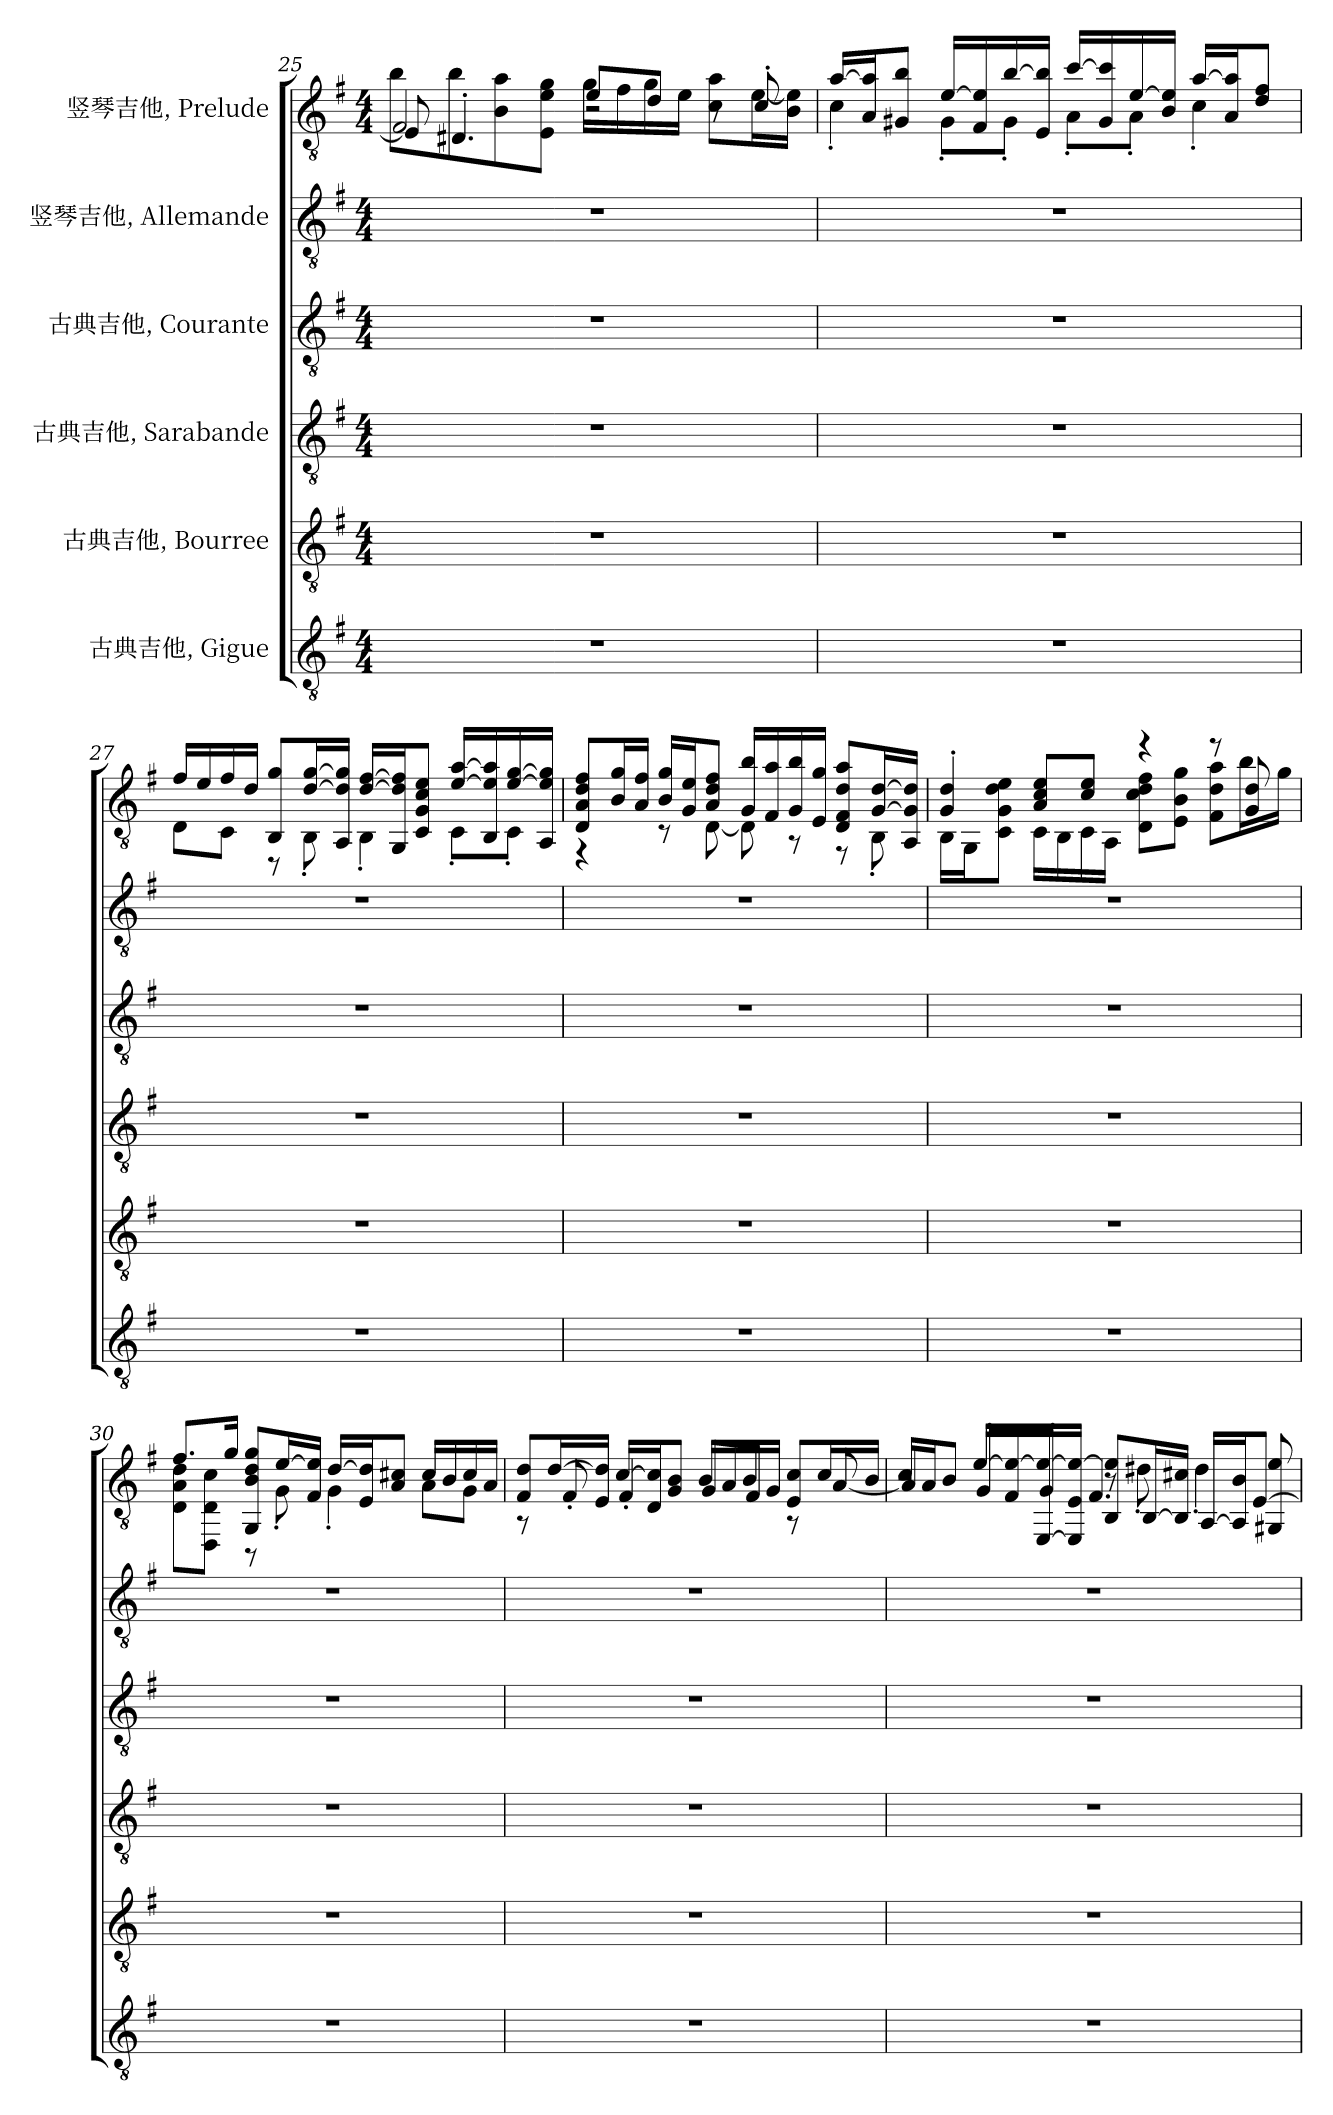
**kern	**kern	**kern	**kern	**kern	**kern
*part6	*part5	*part4	*part3	*part2	*part1
*staff6	*staff5	*staff4	*staff3	*staff2	*staff1
*I"古典吉他, Gigue	*I"古典吉他, Bourree	*I"古典吉他, Sarabande	*I"古典吉他, Courante	*I"竖琴吉他, Allemande	*I"竖琴吉他, Prelude
*clefGv2	*clefGv2	*clefGv2	*clefGv2	*clefGv2	*clefGv2
*k[f#]	*k[f#]	*k[f#]	*k[f#]	*k[f#]	*k[f#]
*M4/4	*M4/4	*M4/4	*M4/4	*M4/4	*M4/4
=25	=25	=25	=25	=25	=25
*	*	*	*	*	*^
*	*	*	*	*	*	*^
1r	1r	1r	1r	1r	2F#/	8b\L	8E/]
.	.	.	.	.	.	8b\	4.D#X'/
.	.	.	.	.	.	8B\ 8a\	.
.	.	.	.	.	.	8E\ 8e\ 8g\J	.
.	.	.	.	.	8e/L	16g\LL	2r
.	.	.	.	.	.	16f#\	.
.	.	.	.	.	8d/J	16g\	.
.	.	.	.	.	.	16e\JJ	.
.	.	.	.	.	8r	8c\ 8a\L	.
.	.	.	.	.	8c'/	[16e\L	.
.	.	.	.	.	.	16B\ 16e\]JJ	.
*	*	*	*	*	*	*v	*v
!!LO:PB:g=z
=26	=26	=26	=26	=26	=26	=26
1r	1r	1r	1r	1r	[16a/LL	4c'\
.	.	.	.	.	16A/ 16a/]J	.
.	.	.	.	.	8G#X/ 8b/J	.
.	.	.	.	.	[16e/LL	8G#'\L
.	.	.	.	.	16F#/ 16e/]	.
.	.	.	.	.	[16b/	8G#'\J
.	.	.	.	.	16E/ 16b/]JJ	.
.	.	.	.	.	[16cc/LL	8A'\L
.	.	.	.	.	16G#/ 16cc/]	.
.	.	.	.	.	[16e/	8A'\J
.	.	.	.	.	16B/ 16e/]JJ	.
.	.	.	.	.	[16a/LL	4c'\
.	.	.	.	.	16A/ 16a/]J	.
.	.	.	.	.	8d/ 8f#/J	.
=27	=27	=27	=27	=27	=27	=27
1r	1r	1r	1r	1r	16f#/LL	8D\L
.	.	.	.	.	16e/	.
.	.	.	.	.	16f#/	8C\J
.	.	.	.	.	16d/JJ	.
.	.	.	.	.	8BB/ 8g/L	8r
.	.	.	.	.	[16d/ [16g/L	8BB'\
.	.	.	.	.	16AA/ 16d/] 16g/]JJ	.
.	.	.	.	.	[16d/ [16f#/LL	4BB'\
.	.	.	.	.	16GG/ 16d/] 16f#/]J	.
.	.	.	.	.	8C/ 8G/ 8c/ 8e/J	.
.	.	.	.	.	[16e/ [16a/LL	8C'\L
.	.	.	.	.	16BB/ 16e/] 16a/]	.
.	.	.	.	.	[16e/ [16g/	8C'\J
.	.	.	.	.	16AA/ 16e/] 16g/]JJ	.
!!LO:LB:g=z	!!
=28	=28	=28	=28	=28	=28	=28
1r	1r	1r	1r	1r	8D/ 8A/ 8d/ 8f#/L	4r
.	.	.	.	.	16B/ 16g/L	.
.	.	.	.	.	16A/ 16f#/JJ	.
.	.	.	.	.	16B/ 16g/LL	8r
.	.	.	.	.	16G/ 16e/J	.
.	.	.	.	.	8A/ 8d/ 8f#/J	[8D\
.	.	.	.	.	16G/ 16b/LL	8D\]
.	.	.	.	.	16F#/ 16a/	.
.	.	.	.	.	16G/ 16b/	8r
.	.	.	.	.	16E/ 16g/JJ	.
.	.	.	.	.	8D/ 8F#/ 8d/ 8a/L	8r
.	.	.	.	.	[16G/ [16d/L	8BB'\
.	.	.	.	.	16AA/ 16G/] 16d/]JJ	.
=29	=29	=29	=29	=29	=29	=29
1r	1r	1r	1r	1r	4G/' 4d/'	16BB\LL
.	.	.	.	.	.	16GG\J
.	.	.	.	.	.	8C\ 8G\ 8d\ 8e\J
.	.	.	.	.	8A/ 8c/ 8e/L	16C\LL
.	.	.	.	.	.	16BB\
.	.	.	.	.	8c/ 8e/J	16C\
.	.	.	.	.	.	16AA\JJ
.	.	.	.	.	4r	8D\ 8c\ 8d\ 8f#\L
.	.	.	.	.	.	8E\ 8B\ 8g\J
.	.	.	.	.	8r	8F#\ 8d\ 8a\L
.	.	.	.	.	8G/ 8d/	16b\L
.	.	.	.	.	.	16g\JJ
!!LO:PB:g=z	!!
=30	=30	=30	=30	=30	=30	=30
1r	1r	1r	1r	1r	8.f#/L	8D\ 8A\ 8d\L
.	.	.	.	.	.	8DD\ 8D\ 8c\J
.	.	.	.	.	16g/Jk	.
.	.	.	.	.	8GG/ 8B/ 8d/ 8g/L	8r
.	.	.	.	.	[16e/L	8G'\
.	.	.	.	.	16F#/ 16e/]JJ	.
.	.	.	.	.	[16d/LL	4G'\
.	.	.	.	.	16E/ 16d/]J	.
.	.	.	.	.	8A/ 8c#X/J	.
.	.	.	.	.	16c#/LL	8A\L
.	.	.	.	.	16B/	.
.	.	.	.	.	16c#/	8G\J
.	.	.	.	.	16A/JJ	.
=31	=31	=31	=31	=31	=31	=31
1r	1r	1r	1r	1r	8F#/ 8d/L	8r
.	.	.	.	.	[16d/L	8F#'/
.	.	.	.	.	16E/ 16d/]JJ	.
.	.	.	.	.	[16c/LL	4F#'/
.	.	.	.	.	16D/ 16c/]J	.
.	.	.	.	.	8G/ 8B/J	.
.	.	.	.	.	16B/LL	8G/L
.	.	.	.	.	16A/	.
.	.	.	.	.	16B/	8F#/J
.	.	.	.	.	16G/JJ	.
.	.	.	.	.	8E/ 8c/L	8r
.	.	.	.	.	16c/L	[8A/
.	.	.	.	.	16B/JJ	.
!!LO:LB:g=z
=32	=32	=32	=32	=32	=32	=32
*	*	*	*	*	*	*^
1r	1r	1r	1r	1r	16c/LL	2r	4A/]
.	.	.	.	.	16A/J	.	.
.	.	.	.	.	8B/J	.	.
.	.	.	.	.	[16e/LL	.	8G'/L
.	.	.	.	.	16F#/ 16e/_	.	.
.	.	.	.	.	[16EE/ 16e/_	.	8G'/J
.	.	.	.	.	16EE/] 16E/ 16e/_JJ	.	.
.	.	.	.	.	8BB/ 8e/]L	8r	4.F#/
.	.	.	.	.	[16BB/L	8d#X'\	.
.	.	.	.	.	16BB/] 16c#X/JJ	.	.
.	.	.	.	.	[16AA/LL	4d#'\	.
.	.	.	.	.	16AA/] 16B/J	.	.
.	.	.	.	.	[8E/J	.	8GG#X/ 8e/
*	*	*	*	*	*v	*v	*v
=	=	=	=	=	=
*-	*-	*-	*-	*-	*-
